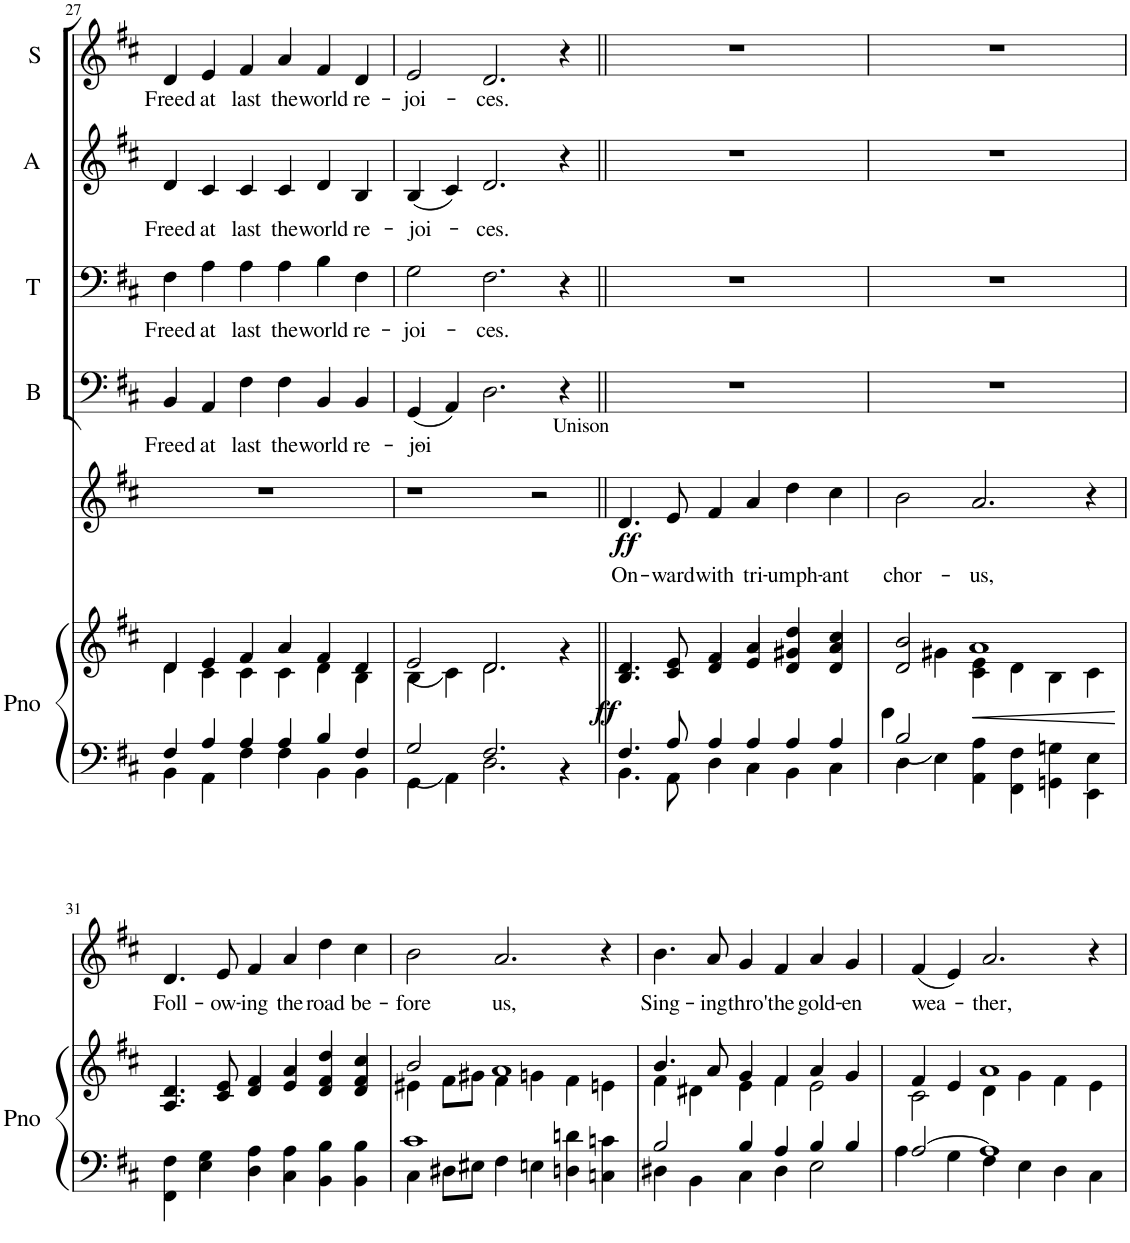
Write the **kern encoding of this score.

**kern	**kern	**dynam	**kern	**text	**dynam	**kern	**text	**kern	**text	**kern	**text	**kern	**text
*part6	*part6	*part6	*part5	*part5	*part5	*part4	*part4	*part3	*part3	*part2	*part2	*part1	*part1
*staff7	*staff6	*staff6/7	*staff5	*staff5	*staff5	*staff4	*staff4	*staff3	*staff3	*staff2	*staff2	*staff1	*staff1
*I"Piano	*	*	*I"Unison	*	*	*I"Bass	*	*I"Tenor	*	*I"Alto	*	*I"Soprano	*
*I'Pno	*	*	*	*	*	*I'B	*	*I'T	*	*I'A	*	*I'S	*
!!LO:PB:g=z
*clefF4	*clefG2	*	*clefG2	*	*	*clefF4	*	*clefF4	*	*clefG2	*	*clefG2	*
*k[f#c#]	*k[f#c#]	*	*k[f#c#]	*	*	*k[f#c#]	*	*k[f#c#]	*	*k[f#c#]	*	*k[f#c#]	*
*M3/2	*M3/2	*	*M3/2	*	*	*M3/2	*	*M3/2	*	*M3/2	*	*M3/2	*
=27	=27	=27	=27	=27	=27	=27	=27	=27	=27	=27	=27	=27	=27
*^	*^	*	*	*	*	*	*	*	*	*	*	*	*
!	!	!	!	!	!	!	!	!	!LO:LY:b	!	!LO:LY:b	!	!LO:LY:b	!	!LO:LY:b
4F#/	4BB\	4d/	4d\	.	1.r	.	.	4BB/	Freed	4F#\	Freed	4d/	Freed	4d/	Freed
!	!	!	!	!	!	!	!	!	!LO:LY:b	!	!LO:LY:b	!	!LO:LY:b	!	!LO:LY:b
4A/	4AA\	4e/	4c#\	.	.	.	.	4AA/	at	4A\	at	4c#/	at	4e/	at
!	!	!	!	!	!	!	!	!	!LO:LY:b	!	!LO:LY:b	!	!LO:LY:b	!	!LO:LY:b
4A/	4F#\	4f#/	4c#\	.	.	.	.	4F#\	last	4A\	last	4c#/	last	4f#/	last
!	!	!	!	!	!	!	!	!	!LO:LY:b	!	!LO:LY:b	!	!LO:LY:b	!	!LO:LY:b
4A/	4F#\	4a/	4c#\	.	.	.	.	4F#\	the	4A\	the	4c#/	the	4a/	the
!	!	!	!	!	!	!	!	!	!LO:LY:b	!	!LO:LY:b	!	!LO:LY:b	!	!LO:LY:b
4B/	4BB\	4f#/	4d\	.	.	.	.	4BB/	world	4B\	world	4d/	world	4f#/	world
!	!	!	!	!	!	!	!	!	!LO:LY:b	!	!LO:LY:b	!	!LO:LY:b	!	!LO:LY:b
4F#/	4BB\	4d/	4B\	.	.	.	.	4BB/	re-	4F#\	re-	4B/	re-	4d/	re-
=28	=28	=28	=28	=28	=28	=28	=28	=28	=28	=28	=28	=28	=28	=28	=28
!	!	!	!	!	!	!	!	!	!LO:LY:b	!	!LO:LY:b	!	!LO:LY:b	!	!LO:LY:b
2G/	4GG\	2e/	(4B\	.	1r	.	.	(4GG/	-joi-	2G\	-joi-	(4B/	-joi-	2e/	-joi-
.	4AA\	.	4c#\)	.	.	.	.	4AA/)	.	.	.	4c#/)	.	.	.
!	!	!	!	!	!	!	!	!	!	!	!LO:LY:b	!	!LO:LY:b	!	!LO:LY:b
2.F#/	2.D\	2.d/	2.d\	.	.	.	.	2.D\	.	2.F#\	-ces.	2.d/	-ces.	2.d/	-ces.
.	.	.	.	.	2r	.	.	.	.	.	.	.	.	.	.
4ryy	4r	4ryy	4r	.	.	.	.	4r	.	4r	.	4r	.	4r	.
=29||	=29||	=29||	=29||	=29||	=29||	=29||	=29||	=29||	=29||	=29||	=29||	=29||	=29||	=29||	=29||
!	!	!	!	!	!LO:TX:a:t=Unison	!	!	!	!	!	!	!	!	!	!
!	!	!	!	!LO:DY:b	!	!LO:LY:b	!LO:DY:b	!	!	!	!	!	!	!	!
4.F#/	4.BB\	4.d/	4.B/	ff	4.d/	On-	ff	1.r	.	1.r	.	1.r	.	1.r	.
!	!	!	!	!	!	!LO:LY:b	!	!	!	!	!	!	!	!	!
8A/	8AA\	8e/	8c#/	.	8e/	-ward	.	.	.	.	.	.	.	.	.
!	!	!	!	!	!	!LO:LY:b	!	!	!	!	!	!	!	!	!
4A/	4D\	4f#/	4d/	.	4f#/	with	.	.	.	.	.	.	.	.	.
!	!	!	!	!	!	!LO:LY:b	!	!	!	!	!	!	!	!	!
4A/	4C#\	4a/	4e/	.	4a/	tri-	.	.	.	.	.	.	.	.	.
!	!	!	!	!	!	!LO:LY:b	!	!	!	!	!	!	!	!	!
4A/	4BB\	4g#X/ 4dd/	4d/	.	4dd\	-umph-	.	.	.	.	.	.	.	.	.
!	!	!	!	!	!	!LO:LY:b	!	!	!	!	!	!	!	!	!
4A/	4C#\	4a/ 4cc#/	4d/	.	4cc#\	-ant	.	.	.	.	.	.	.	.	.
=30	=30	=30	=30	=30	=30	=30	=30	=30	=30	=30	=30	=30	=30	=30	=30
!	!	!	!	!	!	!LO:LY:b	!	!	!	!	!	!	!	!	!
2B/	4D\	2d/ 2b/	4d\	.	2b\	chor-	.	1.r	.	1.r	.	1.r	.	1.r	.
.	4E\	.	4g#X\	.	.	.	.	.	.	.	.	.	.	.	.
!	!	!	!	!LO:HP:b	!	!LO:LY:b	!	!	!	!	!	!	!	!	!
4A\	4AA\	1a	4c#\ 4e\	<	2.a/	-us,	.	.	.	.	.	.	.	.	.
4F#\	4FF#\	.	4d\	.	.	.	.	.	.	.	.	.	.	.	.
4Gn\	4GGn\	.	4B\	.	.	.	.	.	.	.	.	.	.	.	.
4E\	4EE\	.	4c#\	.	4r	.	.	.	.	.	.	.	.	.	.
*v	*v	*	*	*	*	*	*	*	*	*	*	*	*	*	*
*	*v	*v	*	*	*	*	*	*	*	*	*	*	*	*
.	.	[	.	.	.	.	.	.	.	.	.	.	.
!!LO:LB:g=z
=31	=31	=31	=31	=31	=31	=31	=31	=31	=31	=31	=31	=31	=31
*^	*^	*	*	*	*	*	*	*	*	*	*	*	*
!	!	!	!	!	!	!LO:LY:b	!	!	!	!	!	!	!	!	!
4F#\	4FF#\	4.A/ 4.d/	4.d/	.	4.d/	Foll-	.	1.r	.	1.r	.	1.r	.	1.r	.
4G\	4E\	.	.	.	.	.	.	.	.	.	.	.	.	.	.
!	!	!	!	!	!	!LO:LY:b	!	!	!	!	!	!	!	!	!
.	.	8e/	8c#/	.	8e/	-ow-	.	.	.	.	.	.	.	.	.
!	!	!	!	!	!	!LO:LY:b	!	!	!	!	!	!	!	!	!
4A\	4D\	4f#/	4d/	.	4f#/	-ing	.	.	.	.	.	.	.	.	.
!	!	!	!	!	!	!LO:LY:b	!	!	!	!	!	!	!	!	!
4A\	4C#\	4a/	4e/	.	4a/	the	.	.	.	.	.	.	.	.	.
!	!	!	!	!	!	!LO:LY:b	!	!	!	!	!	!	!	!	!
4B\	4BB\	4dd/	4d/ 4f#/	.	4dd\	road	.	.	.	.	.	.	.	.	.
!	!	!	!	!	!	!LO:LY:b	!	!	!	!	!	!	!	!	!
4B\	4BB\	4f#/ 4cc#/	4d/	.	4cc#\	be-	.	.	.	.	.	.	.	.	.
=32	=32	=32	=32	=32	=32	=32	=32	=32	=32	=32	=32	=32	=32	=32	=32
!	!	!	!	!	!	!LO:LY:b	!	!	!	!	!	!	!	!	!
1c#	4C#\	2b/	4e#X\	.	2b\	-fore	.	1.r	.	1.r	.	1.r	.	1.r	.
.	8D#X\L	.	8f#\L	.	.	.	.	.	.	.	.	.	.	.	.
.	8E#X\J	.	8g#X\J	.	.	.	.	.	.	.	.	.	.	.	.
!	!	!	!	!	!	!LO:LY:b	!	!	!	!	!	!	!	!	!
.	4F#\	1a	4f#\	.	2.a/	us,	.	.	.	.	.	.	.	.	.
.	4En\	.	4gn\	.	.	.	.	.	.	.	.	.	.	.	.
4dn\	4Dn\	.	4f#\	.	.	.	.	.	.	.	.	.	.	.	.
4cn\	4Cn\	.	4en\	.	4r	.	.	.	.	.	.	.	.	.	.
=33	=33	=33	=33	=33	=33	=33	=33	=33	=33	=33	=33	=33	=33	=33	=33
!	!	!	!	!	!	!LO:LY:b	!	!	!	!	!	!	!	!	!
2B/	4D#X\	4.b/	4f#\	.	4.b\	Sing-	.	1.r	.	1.r	.	1.r	.	1.r	.
.	4BB\	.	4d#X\	.	.	.	.	.	.	.	.	.	.	.	.
!	!	!	!	!	!	!LO:LY:b	!	!	!	!	!	!	!	!	!
.	.	8a/	.	.	8a/	-ing	.	.	.	.	.	.	.	.	.
!	!	!	!	!	!	!LO:LY:b	!	!	!	!	!	!	!	!	!
4B/	4C#\	4g/	4e\	.	4g/	thro'	.	.	.	.	.	.	.	.	.
!	!	!	!	!	!	!LO:LY:b	!	!	!	!	!	!	!	!	!
4A/	4D#\	4f#/	4f#\	.	4f#/	the	.	.	.	.	.	.	.	.	.
!	!	!	!	!	!	!LO:LY:b	!	!	!	!	!	!	!	!	!
4B/	2E\	4a/	2e\	.	4a/	gold-	.	.	.	.	.	.	.	.	.
!	!	!	!	!	!	!LO:LY:b	!	!	!	!	!	!	!	!	!
4B/	.	4g/	.	.	4g/	-en	.	.	.	.	.	.	.	.	.
=34	=34	=34	=34	=34	=34	=34	=34	=34	=34	=34	=34	=34	=34	=34	=34
!	!	!	!	!	!	!LO:LY:b	!	!	!	!	!	!	!	!	!
[2A/	4A\	4f#/	2c#\	.	(4f#/	wea-	.	1.r	.	1.r	.	1.r	.	1.r	.
.	4G\	4e/	.	.	4e/)	.	.	.	.	.	.	.	.	.	.
!	!	!	!	!	!	!LO:LY:b	!	!	!	!	!	!	!	!	!
1A]	4F#\	1a	4d\	.	2.a/	-ther,	.	.	.	.	.	.	.	.	.
.	4E\	.	4g\	.	.	.	.	.	.	.	.	.	.	.	.
.	4D\	.	4f#\	.	.	.	.	.	.	.	.	.	.	.	.
.	4C#\	.	4e\	.	4r	.	.	.	.	.	.	.	.	.	.
*v	*v	*	*	*	*	*	*	*	*	*	*	*	*	*	*
*	*v	*v	*	*	*	*	*	*	*	*	*	*	*	*
=	=	=	=	=	=	=	=	=	=	=	=	=	=
*-	*-	*-	*-	*-	*-	*-	*-	*-	*-	*-	*-	*-	*-
